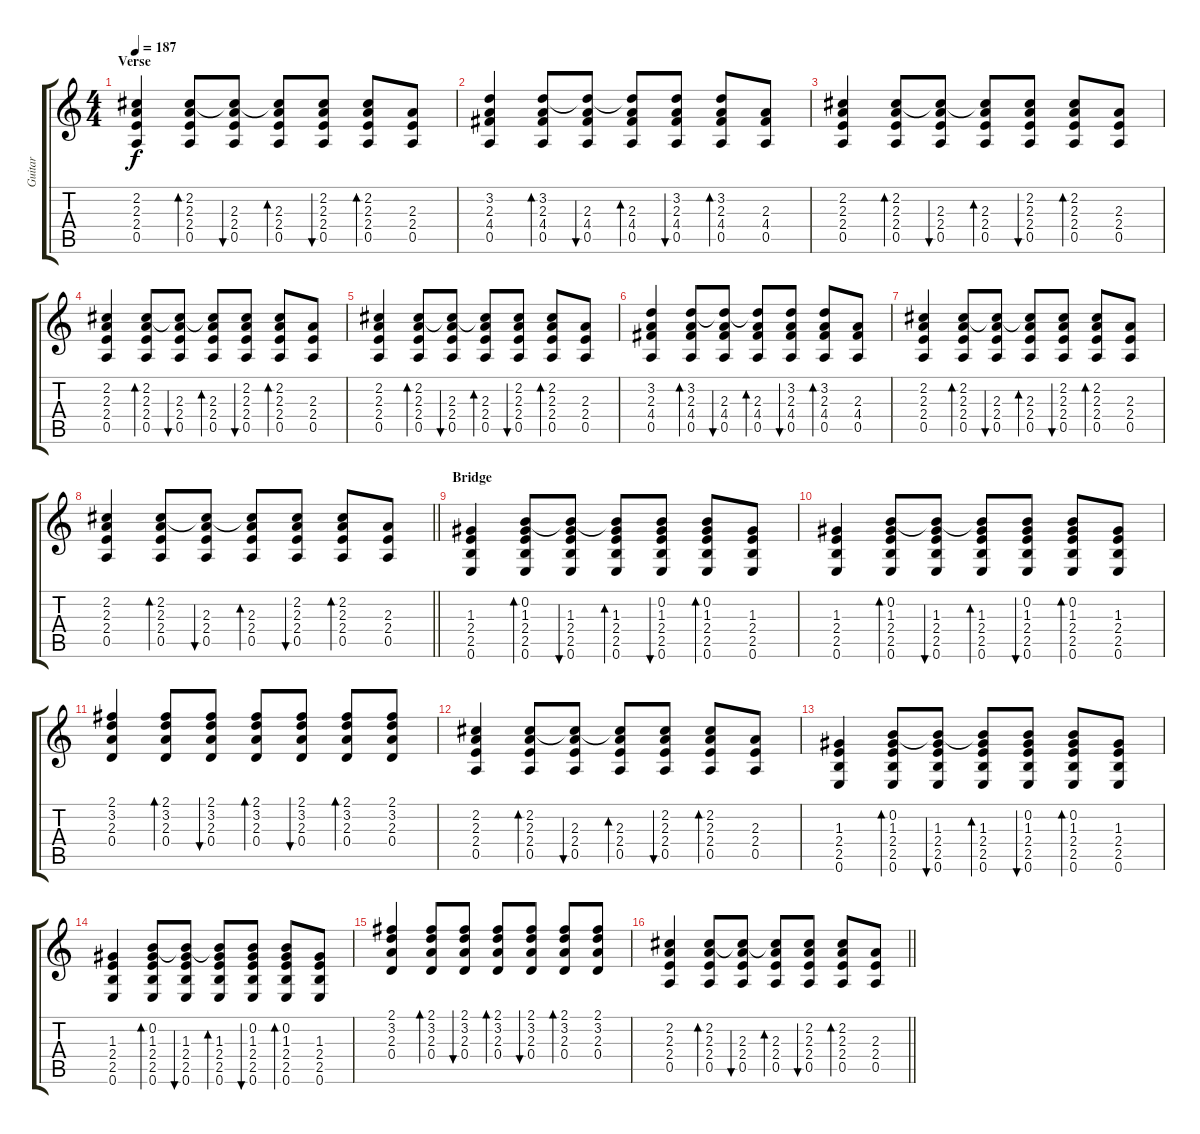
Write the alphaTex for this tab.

\track ("Guitar" "Guitar") {instrument electricguitarclean}
\staff {score tabs}
\tuning (E4 B3 G3 D3 A2 E2) {hide}
\ts (4 4)
\section ("" "Verse")
\tempo 187
\clef g2
\ks c
(2.2 2.3 2.4 0.5).4{dy f} (2.2 2.3 2.4 0.5).8{bd 60} (2.2{t} 2.3 2.4 0.5).8{bu 60} (2.2{t} 2.3 2.4 0.5).8{bd 60} (2.2 2.3 2.4 0.5).8{bu 60} (2.2 2.3 2.4 0.5).8{bd 60} (2.3 2.4 0.5).8 |
(3.2 2.3 4.4 0.5).4 (3.2 2.3 4.4 0.5).8{bd 60} (3.2{t} 2.3 4.4 0.5).8{bu 60} (3.2{t} 2.3 4.4 0.5).8{bd 60} (3.2 2.3 4.4 0.5).8{bu 60} (3.2 2.3 4.4 0.5).8{bd 60} (2.3 4.4 0.5).8 |
(2.2 2.3 2.4 0.5).4 (2.2 2.3 2.4 0.5).8{bd 60} (2.2{t} 2.3 2.4 0.5).8{bu 60} (2.2{t} 2.3 2.4 0.5).8{bd 60} (2.2 2.3 2.4 0.5).8{bu 60} (2.2 2.3 2.4 0.5).8{bd 60} (2.3 2.4 0.5).8 |
(2.2 2.3 2.4 0.5).4 (2.2 2.3 2.4 0.5).8{bd 60} (2.2{t} 2.3 2.4 0.5).8{bu 60} (2.2{t} 2.3 2.4 0.5).8{bd 60} (2.2 2.3 2.4 0.5).8{bu 60} (2.2 2.3 2.4 0.5).8{bd 60} (2.3 2.4 0.5).8 |
(2.2 2.3 2.4 0.5).4 (2.2 2.3 2.4 0.5).8{bd 60} (2.2{t} 2.3 2.4 0.5).8{bu 60} (2.2{t} 2.3 2.4 0.5).8{bd 60} (2.2 2.3 2.4 0.5).8{bu 60} (2.2 2.3 2.4 0.5).8{bd 60} (2.3 2.4 0.5).8 |
(3.2 2.3 4.4 0.5).4 (3.2 2.3 4.4 0.5).8{bd 60} (3.2{t} 2.3 4.4 0.5).8{bu 60} (3.2{t} 2.3 4.4 0.5).8{bd 60} (3.2 2.3 4.4 0.5).8{bu 60} (3.2 2.3 4.4 0.5).8{bd 60} (2.3 4.4 0.5).8 |
(2.2 2.3 2.4 0.5).4 (2.2 2.3 2.4 0.5).8{bd 60} (2.2{t} 2.3 2.4 0.5).8{bu 60} (2.2{t} 2.3 2.4 0.5).8{bd 60} (2.2 2.3 2.4 0.5).8{bu 60} (2.2 2.3 2.4 0.5).8{bd 60} (2.3 2.4 0.5).8 |
\barLineRight lightlight
(2.2 2.3 2.4 0.5).4 (2.2 2.3 2.4 0.5).8{bd 60} (2.2{t} 2.3 2.4 0.5).8{bu 60} (2.2{t} 2.3 2.4 0.5).8{bd 60} (2.2 2.3 2.4 0.5).8{bu 60} (2.2 2.3 2.4 0.5).8{bd 60} (2.3 2.4 0.5).8 |
\section ("" "Bridge")
(1.3 2.4 2.5 0.6).4 (0.2 1.3 2.4 2.5 0.6).8{bd 60} (0.2{t} 1.3 2.4 2.5 0.6).8{bu 60} (0.2{t} 1.3 2.4 2.5 0.6).8{bd 60} (0.2 1.3 2.4 2.5 0.6).8{bu 60} (0.2 1.3 2.4 2.5 0.6).8{bd 60} (1.3 2.4 2.5 0.6).8 |
(1.3 2.4 2.5 0.6).4 (0.2 1.3 2.4 2.5 0.6).8{bd 60} (0.2{t} 1.3 2.4 2.5 0.6).8{bu 60} (0.2{t} 1.3 2.4 2.5 0.6).8{bd 60} (0.2 1.3 2.4 2.5 0.6).8{bu 60} (0.2 1.3 2.4 2.5 0.6).8{bd 60} (1.3 2.4 2.5 0.6).8 |
(2.1 3.2 2.3 0.4).4 (2.1 3.2 2.3 0.4).8{bd 60} (2.1 3.2 2.3 0.4).8{bu 60} (2.1 3.2 2.3 0.4).8{bd 60} (2.1 3.2 2.3 0.4).8{bu 60} (2.1 3.2 2.3 0.4).8{bd 60} (2.1 3.2 2.3 0.4).8 |
(2.2 2.3 2.4 0.5).4 (2.2 2.3 2.4 0.5).8{bd 60} (2.2{t} 2.3 2.4 0.5).8{bu 60} (2.2{t} 2.3 2.4 0.5).8{bd 60} (2.2 2.3 2.4 0.5).8{bu 60} (2.2 2.3 2.4 0.5).8{bd 60} (2.3 2.4 0.5).8 |
(1.3 2.4 2.5 0.6).4 (0.2 1.3 2.4 2.5 0.6).8{bd 60} (0.2{t} 1.3 2.4 2.5 0.6).8{bu 60} (0.2{t} 1.3 2.4 2.5 0.6).8{bd 60} (0.2 1.3 2.4 2.5 0.6).8{bu 60} (0.2 1.3 2.4 2.5 0.6).8{bd 60} (1.3 2.4 2.5 0.6).8 |
(1.3 2.4 2.5 0.6).4 (0.2 1.3 2.4 2.5 0.6).8{bd 60} (0.2{t} 1.3 2.4 2.5 0.6).8{bu 60} (0.2{t} 1.3 2.4 2.5 0.6).8{bd 60} (0.2 1.3 2.4 2.5 0.6).8{bu 60} (0.2 1.3 2.4 2.5 0.6).8{bd 60} (1.3 2.4 2.5 0.6).8 |
(2.1 3.2 2.3 0.4).4 (2.1 3.2 2.3 0.4).8{bd 60} (2.1 3.2 2.3 0.4).8{bu 60} (2.1 3.2 2.3 0.4).8{bd 60} (2.1 3.2 2.3 0.4).8{bu 60} (2.1 3.2 2.3 0.4).8{bd 60} (2.1 3.2 2.3 0.4).8 |
\barLineRight lightlight
(2.2 2.3 2.4 0.5).4 (2.2 2.3 2.4 0.5).8{bd 60} (2.2{t} 2.3 2.4 0.5).8{bu 60} (2.2{t} 2.3 2.4 0.5).8{bd 60} (2.2 2.3 2.4 0.5).8{bu 60} (2.2 2.3 2.4 0.5).8{bd 60} (2.3 2.4 0.5).8
